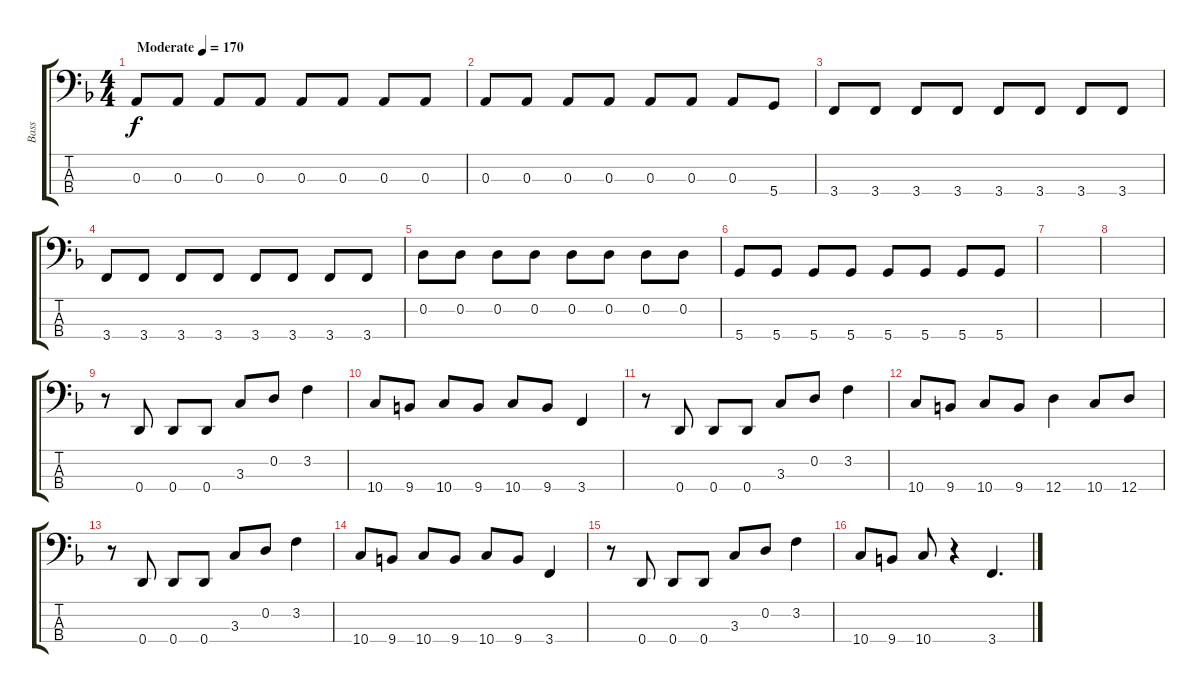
\track ("Bass" "Bass") {instrument electricbassfinger}
\staff {score tabs}
\tuning (G2 D2 A1 D1) {hide}
\ts (4 4)
\tempo (170 "Moderate")
\clef f4
\ks dminor
0.3.8{dy f instrument electricbassfinger} 0.3.8 0.3.8 0.3.8 0.3.8 0.3.8 0.3.8 0.3.8 |
0.3.8 0.3.8 0.3.8 0.3.8 0.3.8 0.3.8 0.3.8 5.4.8 |
3.4.8 3.4.8 3.4.8 3.4.8 3.4.8 3.4.8 3.4.8 3.4.8 |
3.4.8 3.4.8 3.4.8 3.4.8 3.4.8 3.4.8 3.4.8 3.4.8 |
0.2.8 0.2.8 0.2.8 0.2.8 0.2.8 0.2.8 0.2.8 0.2.8 |
5.4.8 5.4.8 5.4.8 5.4.8 5.4.8 5.4.8 5.4.8 5.4.8 |
|
|
r.8 0.4.8 0.4.8 0.4.8 3.3.8 0.2.8 3.2.4 |
10.4.8 9.4.8 10.4.8 9.4.8 10.4.8 9.4.8 3.4.4 |
r.8 0.4.8 0.4.8 0.4.8 3.3.8 0.2.8 3.2.4 |
10.4.8 9.4.8 10.4.8 9.4.8 12.4.4 10.4.8 12.4.8 |
r.8 0.4.8 0.4.8 0.4.8 3.3.8 0.2.8 3.2.4 |
10.4.8 9.4.8 10.4.8 9.4.8 10.4.8 9.4.8 3.4.4 |
r.8 0.4.8 0.4.8 0.4.8 3.3.8 0.2.8 3.2.4 |
10.4.8 9.4.8 10.4.8 r.4 3.4.4{d}
